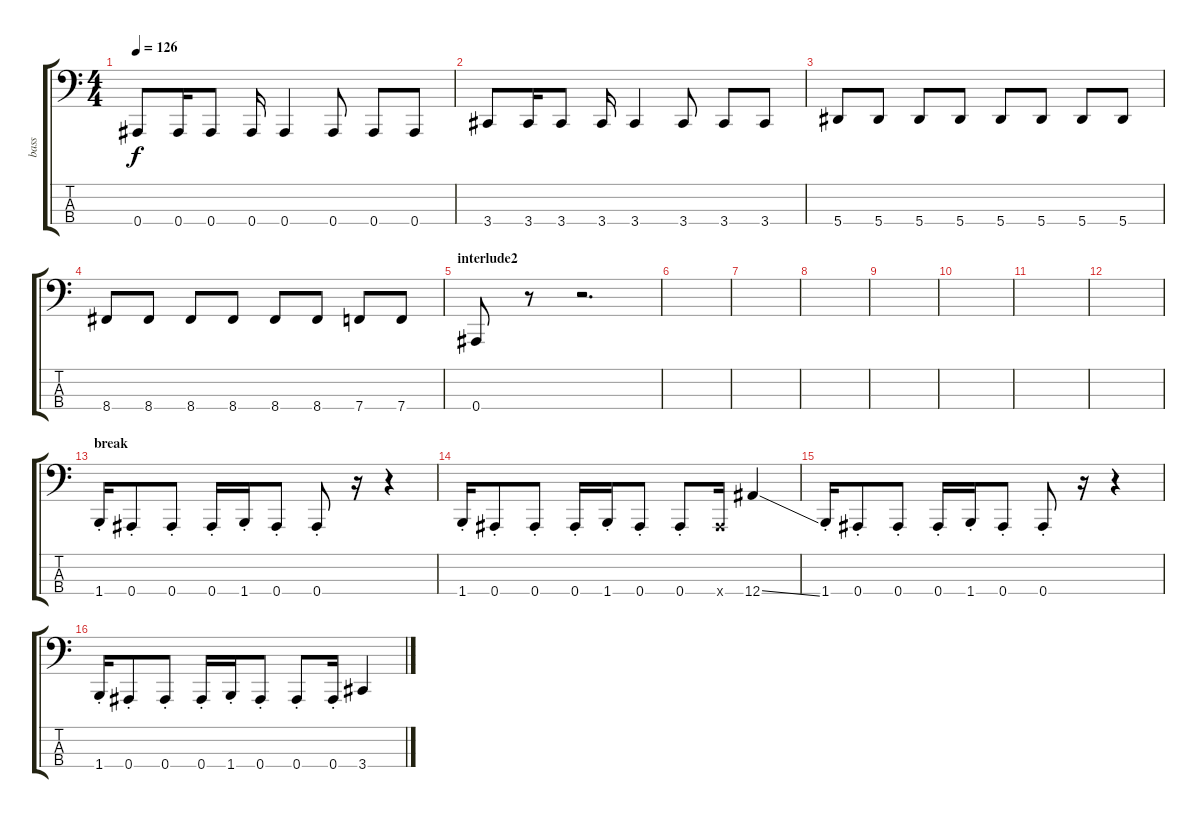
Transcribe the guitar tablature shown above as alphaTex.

\track ("bass" "bass") {instrument electricbassfinger}
\staff {score tabs}
\tuning (Eb2 Bb1 F1 Bb0) {hide}
\ts (4 4)
\tempo 126
\clef f4
\ks c
0.4.8{dy f} 0.4.16 0.4.8 0.4.16 0.4.4 0.4.8 0.4.8 0.4.8 |
3.4.8 3.4.16 3.4.8 3.4.16 3.4.4 3.4.8 3.4.8 3.4.8 |
5.4.8 5.4.8 5.4.8 5.4.8 5.4.8 5.4.8 5.4.8 5.4.8 |
8.4.8 8.4.8 8.4.8 8.4.8 8.4.8 8.4.8 7.4.8 7.4.8 |
\section ("" "interlude2")
0.4.8 r.8 r.2{d} |
|
|
|
|
|
|
|
\section ("" "break")
1.4{st}.16 0.4{st}.8 0.4{st}.8 0.4{st}.16 1.4{st}.16 0.4{st}.8 0.4{st}.8 r.16 r.4 |
1.4{st}.16 0.4{st}.8 0.4{st}.8 0.4{st}.16 1.4{st}.16 0.4{st}.8 0.4{st}.8 0.4{x}.16 12.4{ss}.4 |
1.4{st}.16 0.4{st}.8 0.4{st}.8 0.4{st}.16 1.4{st}.16 0.4{st}.8 0.4{st}.8 r.16 r.4 |
1.4{st}.16 0.4{st}.8 0.4{st}.8 0.4{st}.16 1.4{st}.16 0.4{st}.8 0.4{st}.8 0.4{st}.16 3.4.4
